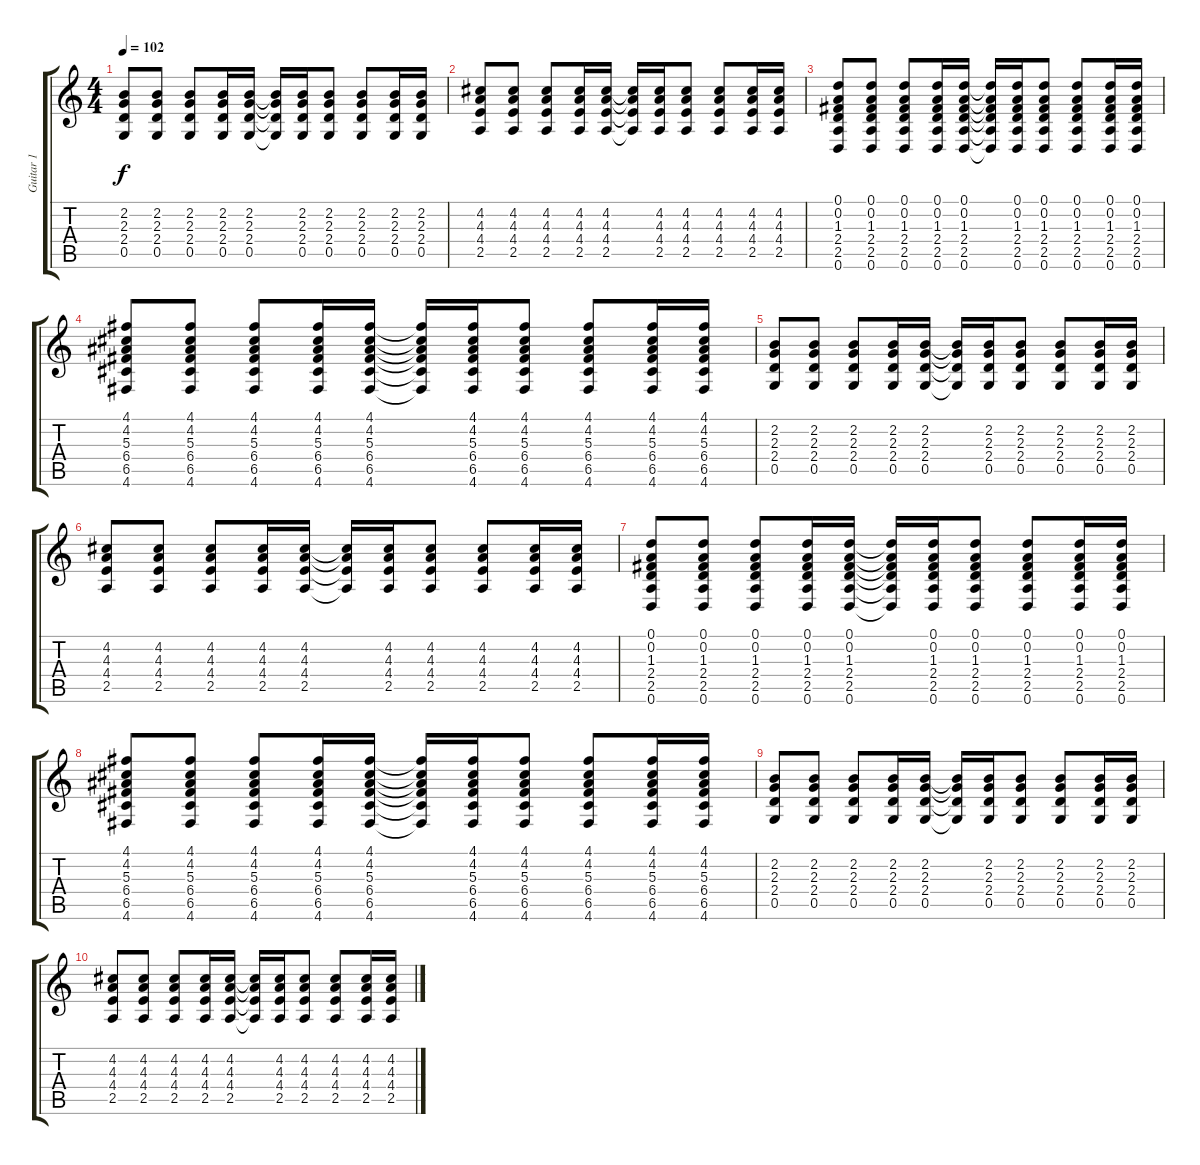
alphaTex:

\track ("Guitar 1" "Guitar 1") {instrument distortionguitar}
\staff {score tabs}
\tuning (D4 A3 F3 C3 G2 D2) {hide}
\ts (4 4)
\tempo 102
\clef g2
\ks c
(2.2 2.3 2.4 0.5).8{dy f} (2.2 2.3 2.4 0.5).8 (2.2 2.3 2.4 0.5).8 (2.2 2.3 2.4 0.5).16 (2.2 2.3 2.4 0.5).16 (2.2{t} 2.3{t} 2.4{t} 0.5{t}).16 (2.2 2.3 2.4 0.5).16 (2.2 2.3 2.4 0.5).8 (2.2 2.3 2.4 0.5).8 (2.2 2.3 2.4 0.5).16 (2.2 2.3 2.4 0.5).16 |
(4.2 4.3 4.4 2.5).8 (4.2 4.3 4.4 2.5).8 (4.2 4.3 4.4 2.5).8 (4.2 4.3 4.4 2.5).16 (4.2 4.3 4.4 2.5).16 (4.2{t} 4.3{t} 4.4{t} 2.5{t}).16 (4.2 4.3 4.4 2.5).16 (4.2 4.3 4.4 2.5).8 (4.2 4.3 4.4 2.5).8 (4.2 4.3 4.4 2.5).16 (4.2 4.3 4.4 2.5).16 |
(0.1 0.2 1.3 2.4 2.5 0.6).8 (0.1 0.2 1.3 2.4 2.5 0.6).8 (0.1 0.2 1.3 2.4 2.5 0.6).8 (0.1 0.2 1.3 2.4 2.5 0.6).16 (0.1 0.2 1.3 2.4 2.5 0.6).16 (0.1{t} 0.2{t} 1.3{t} 2.4{t} 2.5{t} 0.6{t}).16 (0.1 0.2 1.3 2.4 2.5 0.6).16 (0.1 0.2 1.3 2.4 2.5 0.6).8 (0.1 0.2 1.3 2.4 2.5 0.6).8 (0.1 0.2 1.3 2.4 2.5 0.6).16 (0.1 0.2 1.3 2.4 2.5 0.6).16 |
(4.1 4.2 5.3 6.4 6.5 4.6).8 (4.1 4.2 5.3 6.4 6.5 4.6).8 (4.1 4.2 5.3 6.4 6.5 4.6).8 (4.1 4.2 5.3 6.4 6.5 4.6).16 (4.1 4.2 5.3 6.4 6.5 4.6).16 (4.1{t} 4.2{t} 5.3{t} 6.4{t} 6.5{t} 4.6{t}).16 (4.1 4.2 5.3 6.4 6.5 4.6).16 (4.1 4.2 5.3 6.4 6.5 4.6).8 (4.1 4.2 5.3 6.4 6.5 4.6).8 (4.1 4.2 5.3 6.4 6.5 4.6).16 (4.1 4.2 5.3 6.4 6.5 4.6).16 |
(2.2 2.3 2.4 0.5).8 (2.2 2.3 2.4 0.5).8 (2.2 2.3 2.4 0.5).8 (2.2 2.3 2.4 0.5).16 (2.2 2.3 2.4 0.5).16 (2.2{t} 2.3{t} 2.4{t} 0.5{t}).16 (2.2 2.3 2.4 0.5).16 (2.2 2.3 2.4 0.5).8 (2.2 2.3 2.4 0.5).8 (2.2 2.3 2.4 0.5).16 (2.2 2.3 2.4 0.5).16 |
(4.2 4.3 4.4 2.5).8 (4.2 4.3 4.4 2.5).8 (4.2 4.3 4.4 2.5).8 (4.2 4.3 4.4 2.5).16 (4.2 4.3 4.4 2.5).16 (4.2{t} 4.3{t} 4.4{t} 2.5{t}).16 (4.2 4.3 4.4 2.5).16 (4.2 4.3 4.4 2.5).8 (4.2 4.3 4.4 2.5).8 (4.2 4.3 4.4 2.5).16 (4.2 4.3 4.4 2.5).16 |
(0.1 0.2 1.3 2.4 2.5 0.6).8 (0.1 0.2 1.3 2.4 2.5 0.6).8 (0.1 0.2 1.3 2.4 2.5 0.6).8 (0.1 0.2 1.3 2.4 2.5 0.6).16 (0.1 0.2 1.3 2.4 2.5 0.6).16 (0.1{t} 0.2{t} 1.3{t} 2.4{t} 2.5{t} 0.6{t}).16 (0.1 0.2 1.3 2.4 2.5 0.6).16 (0.1 0.2 1.3 2.4 2.5 0.6).8 (0.1 0.2 1.3 2.4 2.5 0.6).8 (0.1 0.2 1.3 2.4 2.5 0.6).16 (0.1 0.2 1.3 2.4 2.5 0.6).16 |
(4.1 4.2 5.3 6.4 6.5 4.6).8 (4.1 4.2 5.3 6.4 6.5 4.6).8 (4.1 4.2 5.3 6.4 6.5 4.6).8 (4.1 4.2 5.3 6.4 6.5 4.6).16 (4.1 4.2 5.3 6.4 6.5 4.6).16 (4.1{t} 4.2{t} 5.3{t} 6.4{t} 6.5{t} 4.6{t}).16 (4.1 4.2 5.3 6.4 6.5 4.6).16 (4.1 4.2 5.3 6.4 6.5 4.6).8 (4.1 4.2 5.3 6.4 6.5 4.6).8 (4.1 4.2 5.3 6.4 6.5 4.6).16 (4.1 4.2 5.3 6.4 6.5 4.6).16 |
(2.2 2.3 2.4 0.5).8 (2.2 2.3 2.4 0.5).8 (2.2 2.3 2.4 0.5).8 (2.2 2.3 2.4 0.5).16 (2.2 2.3 2.4 0.5).16 (2.2{t} 2.3{t} 2.4{t} 0.5{t}).16 (2.2 2.3 2.4 0.5).16 (2.2 2.3 2.4 0.5).8 (2.2 2.3 2.4 0.5).8 (2.2 2.3 2.4 0.5).16 (2.2 2.3 2.4 0.5).16 |
(4.2 4.3 4.4 2.5).8 (4.2 4.3 4.4 2.5).8 (4.2 4.3 4.4 2.5).8 (4.2 4.3 4.4 2.5).16 (4.2 4.3 4.4 2.5).16 (4.2{t} 4.3{t} 4.4{t} 2.5{t}).16 (4.2 4.3 4.4 2.5).16 (4.2 4.3 4.4 2.5).8 (4.2 4.3 4.4 2.5).8 (4.2 4.3 4.4 2.5).16 (4.2 4.3 4.4 2.5).16
